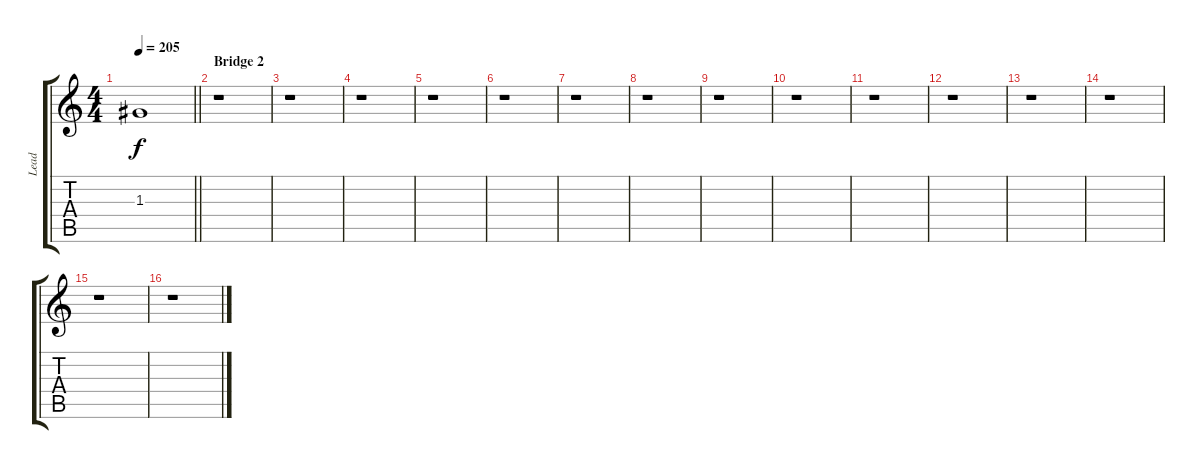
\track ("Lead" "Lead") {instrument distortionguitar}
\staff {score tabs}
\tuning (E4 B3 G3 D3 A2 E2) {hide}
\ts (4 4)
\tempo 205
\clef g2
\barLineRight lightlight
\ks c
1.3{t}.1{dy f} |
\section ("" "Bridge 2")
r.1 |
r.1 |
r.1 |
r.1 |
r.1 |
r.1 |
r.1 |
r.1 |
r.1 |
r.1 |
r.1 |
r.1 |
r.1 |
r.1 |
r.1
